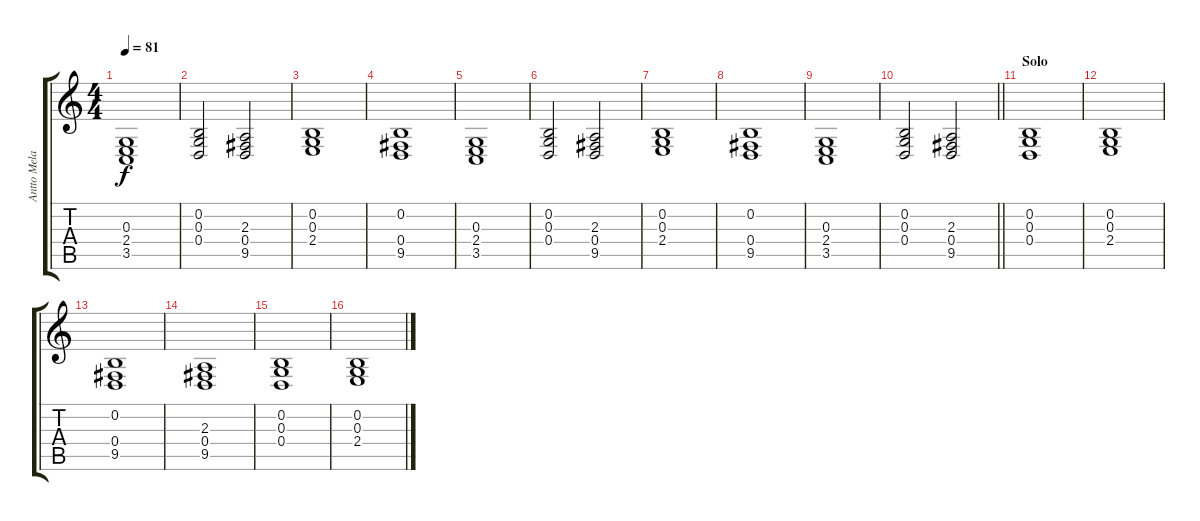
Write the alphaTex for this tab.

\track ("Antto Melasniemi (Keyboard)" "Antto Mela") {instrument pad2warm}
\staff {score tabs}
\tuning (E4 B3 G3 D3 A2 E2) {hide}
\ts (4 4)
\tempo 81
\clef g2
\ks c
(0.3 2.4 3.5).1{dy f} |
(0.2 0.3 0.4).2 (2.3 0.4 9.5).2 |
(0.2 0.3 2.4).1 |
(0.2 0.4 9.5).1 |
(0.3 2.4 3.5).1 |
(0.2 0.3 0.4).2 (2.3 0.4 9.5).2 |
(0.2 0.3 2.4).1 |
(0.2 0.4 9.5).1 |
(0.3 2.4 3.5).1 |
\barLineRight lightlight
(0.2 0.3 0.4).2 (2.3 0.4 9.5).2 |
\section ("" "Solo")
(0.2 0.3 0.4).1 |
(0.2 0.3 2.4).1 |
(0.2 0.4 9.5).1 |
(2.3 0.4 9.5).1 |
(0.2 0.3 0.4).1 |
(0.2 0.3 2.4).1
